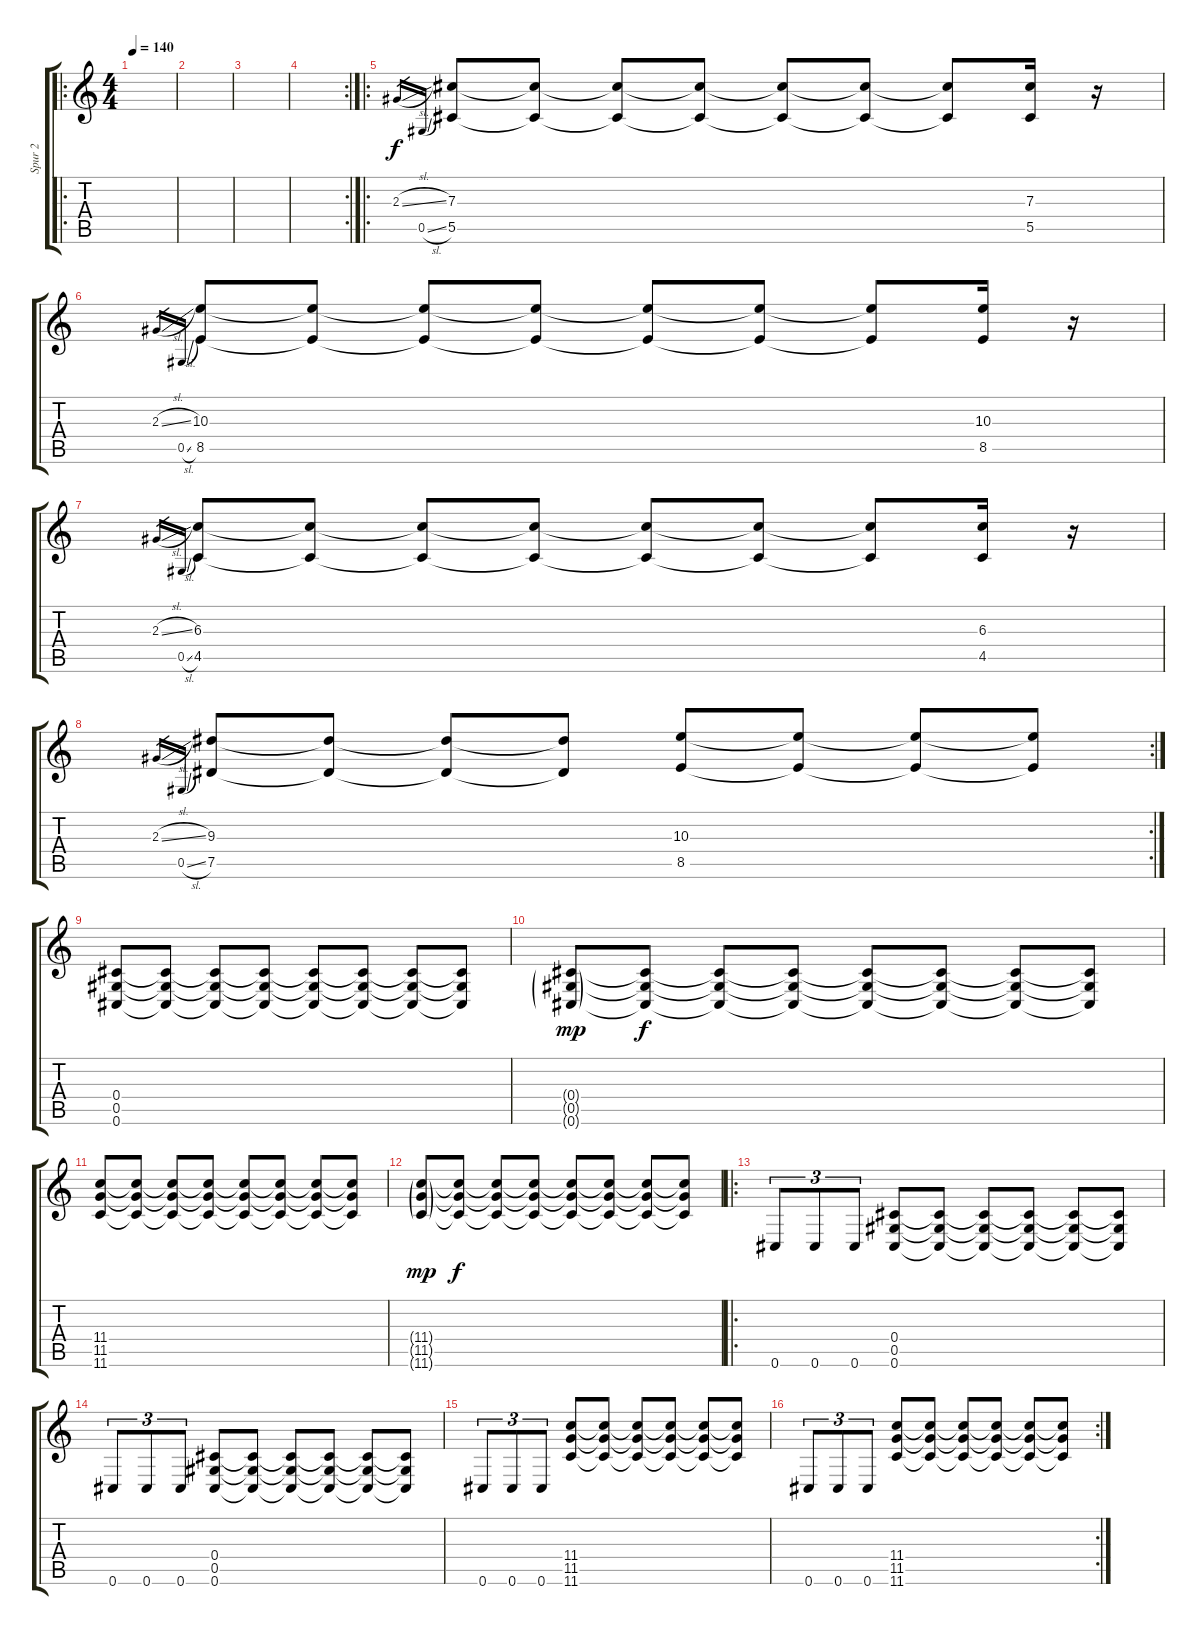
\track ("Spur 2" "Spur 2") {instrument distortionguitar}
\staff {score tabs}
\tuning (Eb4 Bb3 Gb3 Db3 Ab2 Db2) {hide}
\ro
\ts (4 4)
\tempo 140
\clef g2
\ks c
|
|
|
\rc 2
|
\ro
2.3{sl}.16{gr} 0.5{sl}.16{gr} (7.3 5.5).8 (7.3{t} 5.5{t}).8 (7.3{t} 5.5{t}).8 (7.3{t} 5.5{t}).8 (7.3{t} 5.5{t}).8 (7.3{t} 5.5{t}).8 (7.3{t} 5.5{t}).8 (7.3 5.5).16 r.16 |
2.3{sl}.16{gr} 0.5{sl}.16{gr} (10.3 8.5).8 (10.3{t} 8.5{t}).8 (10.3{t} 8.5{t}).8 (10.3{t} 8.5{t}).8 (10.3{t} 8.5{t}).8 (10.3{t} 8.5{t}).8 (10.3{t} 8.5{t}).8 (10.3 8.5).16 r.16 |
2.3{sl}.16{gr} 0.5{sl}.16{gr} (6.3 4.5).8 (6.3{t} 4.5{t}).8 (6.3{t} 4.5{t}).8 (6.3{t} 4.5{t}).8 (6.3{t} 4.5{t}).8 (6.3{t} 4.5{t}).8 (6.3{t} 4.5{t}).8 (6.3 4.5).16 r.16 |
\rc 2
2.3{sl}.16{gr} 0.5{sl}.16{gr} (9.3 7.5).8 (9.3{t} 7.5{t}).8 (9.3{t} 7.5{t}).8 (9.3{t} 7.5{t}).8 (10.3 8.5).8 (10.3{t} 8.5{t}).8 (10.3{t} 8.5{t}).8 (10.3{t} 8.5{t}).8 |
(0.4 0.5 0.6).8 (0.4{t} 0.5{t} 0.6{t}).8 (0.4{t} 0.5{t} 0.6{t}).8 (0.4{t} 0.5{t} 0.6{t}).8 (0.4{t} 0.5{t} 0.6{t}).8 (0.4{t} 0.5{t} 0.6{t}).8 (0.4{t} 0.5{t} 0.6{t}).8 (0.4{t} 0.5{t} 0.6{t}).8 |
(0.4{g} 0.5{g} 0.6{g}).8{dy mp} (0.4{t} 0.5{t} 0.6{t}).8{dy f} (0.4{t} 0.5{t} 0.6{t}).8 (0.4{t} 0.5{t} 0.6{t}).8 (0.4{t} 0.5{t} 0.6{t}).8 (0.4{t} 0.5{t} 0.6{t}).8 (0.4{t} 0.5{t} 0.6{t}).8 (0.4{t} 0.5{t} 0.6{t}).8 |
(11.4 11.5 11.6).8 (11.4{t} 11.5{t} 11.6{t}).8 (11.4{t} 11.5{t} 11.6{t}).8 (11.4{t} 11.5{t} 11.6{t}).8 (11.4{t} 11.5{t} 11.6{t}).8 (11.4{t} 11.5{t} 11.6{t}).8 (11.4{t} 11.5{t} 11.6{t}).8 (11.4{t} 11.5{t} 11.6{t}).8 |
(11.4{g} 11.5{g} 11.6{g}).8{dy mp} (11.4{t} 11.5{t} 11.6{t}).8{dy f} (11.4{t} 11.5{t} 11.6{t}).8 (11.4{t} 11.5{t} 11.6{t}).8 (11.4{t} 11.5{t} 11.6{t}).8 (11.4{t} 11.5{t} 11.6{t}).8 (11.4{t} 11.5{t} 11.6{t}).8 (11.4{t} 11.5{t} 11.6{t}).8 |
\ro
0.6.8{tu (3 2)} 0.6.8{tu (3 2)} 0.6.8{tu (3 2)} (0.4 0.5 0.6).8 (0.4{t} 0.5{t} 0.6{t}).8 (0.4{t} 0.5{t} 0.6{t}).8 (0.4{t} 0.5{t} 0.6{t}).8 (0.4{t} 0.5{t} 0.6{t}).8 (0.4{t} 0.5{t} 0.6{t}).8 |
0.6.8{tu (3 2)} 0.6.8{tu (3 2)} 0.6.8{tu (3 2)} (0.4 0.5 0.6).8 (0.4{t} 0.5{t} 0.6{t}).8 (0.4{t} 0.5{t} 0.6{t}).8 (0.4{t} 0.5{t} 0.6{t}).8 (0.4{t} 0.5{t} 0.6{t}).8 (0.4{t} 0.5{t} 0.6{t}).8 |
0.6.8{tu (3 2)} 0.6.8{tu (3 2)} 0.6.8{tu (3 2)} (11.4 11.5 11.6).8 (11.4{t} 11.5{t} 11.6{t}).8 (11.4{t} 11.5{t} 11.6{t}).8 (11.4{t} 11.5{t} 11.6{t}).8 (11.4{t} 11.5{t} 11.6{t}).8 (11.4{t} 11.5{t} 11.6{t}).8 |
\rc 2
0.6.8{tu (3 2)} 0.6.8{tu (3 2)} 0.6.8{tu (3 2)} (11.4 11.5 11.6).8 (11.4{t} 11.5{t} 11.6{t}).8 (11.4{t} 11.5{t} 11.6{t}).8 (11.4{t} 11.5{t} 11.6{t}).8 (11.4{t} 11.5{t} 11.6{t}).8 (11.4{t} 11.5{t} 11.6{t}).8
